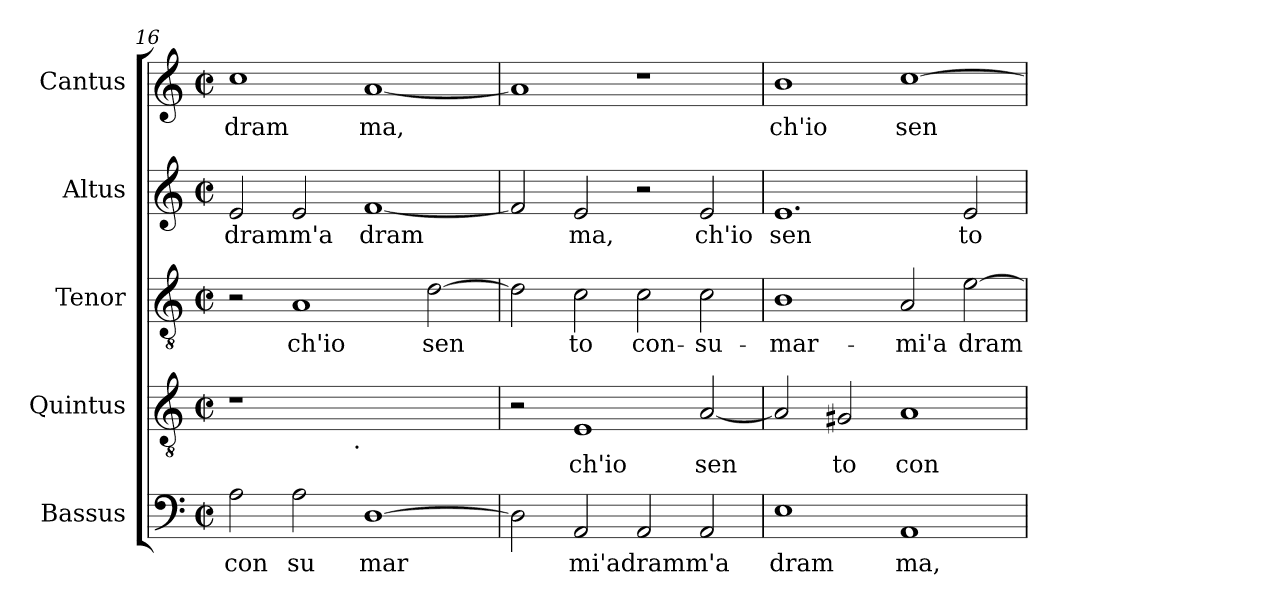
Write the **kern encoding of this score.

**kern	**text	**kern	**text	**kern	**text	**kern	**text	**kern	**text
*part5	*part5	*part4	*part4	*part3	*part3	*part2	*part2	*part1	*part1
*staff5	*staff5	*staff4	*staff4	*staff3	*staff3	*staff2	*staff2	*staff1	*staff1
*I"Bassus	*	*I"Quintus	*	*I"Tenor	*	*I"Altus	*	*I"Cantus	*
*clefF4	*	*clefGv2	*	*clefGv2	*	*clefG2	*	*clefG2	*
*k[]	*	*k[]	*	*k[]	*	*k[]	*	*k[]	*
*C:	*	*C:	*	*C:	*	*C:	*	*C:	*
*M2/2	*	*M2/2	*	*M2/2	*	*M2/2	*	*M2/2	*
*met(c|)	*	*met(c|)	*	*met(c|)	*	*met(c|)	*	*met(c|)	*
=16	=16	=16	=16	=16	=16	=16	=16	=16	=16
!	!LO:LY:b:cj	!	!	!	!	!	!LO:LY:b:cj	!	!LO:LY:b:cj
*	*	*^	*	*	*	*	*	*	*
2A\	con	1r	2ryy	.	2r	.	2e/	dramm'a	1cc	dram
!	!LO:LY:b:cj	!	!	!	!	!LO:LY:b:cj	!	!LO:LY:b:cj	!	!
2A\	su	.	4...ryy	.	1A	ch'io	2e/	.	.	.
!	!	!	!LO:TX:b:t=.	!	!	!	!	!	!	!
.	.	.	1ryy	.	.	.	.	.	.	.
!	!LO:LY:b:cj	!	!	!	!	!	!	!LO:LY:b:cj	!	!LO:LY:b:cj
[>1D	mar	1ryy	.	.	.	.	[<1f	dram	[<1a	ma,
!	!	!	!	!	!	!LO:LY:b:cj	!	!	!	!
.	.	.	.	.	[>2d\	sen-	.	.	.	.
.	.	.	32ryy	.	.	.	.	.	.	.
=17	=17	=17	=17	=17	=17	=17	=17	=17	=17	=17
!	!LO:LY:b:cj	!	!	!	!	!LO:LY:b:cj	!	!LO:LY:b:cj	!	!LO:LY:b:cj
*	*	*v	*v	*	*	*	*	*	*	*
2D\]	.	2r	.	2d\]	--	2f/]	.	1a]	.
!	!LO:LY:b:cj	!	!LO:LY:b:cj	!	!LO:LY:b:cj	!	!LO:LY:b:cj	!	!
2AA/	mi'adramm'a	1E	ch'io	2c\	-to	2e/	ma,	.	.
!	!LO:LY:b:cj	!	!	!	!LO:LY:b:cj	!	!	!	!
2AA/	.	.	.	2c\	con-	2r	.	1r	.
!	!LO:LY:b:cj	!	!LO:LY:b:cj	!	!LO:LY:b:cj	!	!LO:LY:b:cj	!	!
2AA/	.	[<2A/	sen	2c\	-su-	2e/	ch'io	.	.
=18	=18	=18	=18	=18	=18	=18	=18	=18	=18
!	!LO:LY:b:cj	!	!LO:LY:b:cj	!	!LO:LY:b:cj	!	!LO:LY:b:cj	!	!LO:LY:b:cj
1E	dram	2A/]	.	1B	-mar-	1.e	sen	1b	ch'io
!	!	!	!LO:LY:b:cj	!	!	!	!	!	!
.	.	2G#/	to	.	.	.	.	.	.
!	!LO:LY:b:cj	!	!LO:LY:b:cj	!	!LO:LY:b:cj	!	!	!	!LO:LY:b:cj
1AA	ma,	1A	con	2A/	-mi'a	.	.	[>1cc	sen
!	!	!	!	!	!LO:LY:b:cj	!	!LO:LY:b:cj	!	!
.	.	.	.	[>2e\	dram-	2e/	to	.	.
=	=	=	=	=	=	=	=	=	=
*-	*-	*-	*-	*-	*-	*-	*-	*-	*-
